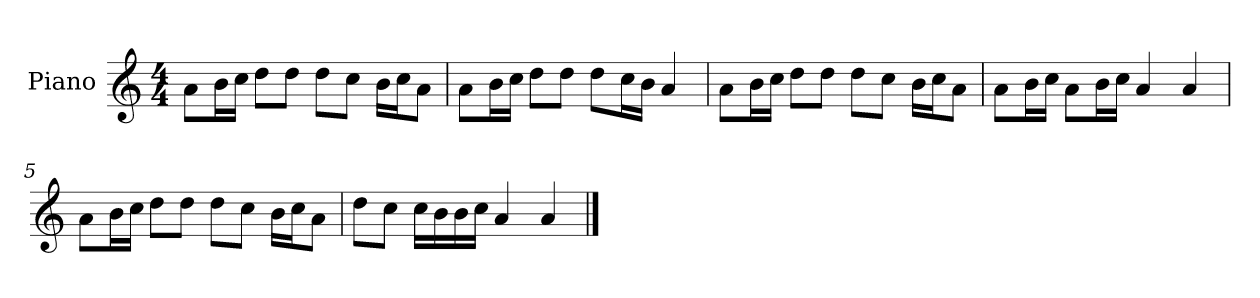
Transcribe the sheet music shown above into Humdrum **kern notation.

**kern
*part1
*staff1
*I"Piano
*I'P-no
*clefG2
*k[]
*M4/4
*MM90
=1
8a\L
16b\L
16cc\JJ
8dd\L
8dd\J
8dd\L
8cc\J
16b\LL
16cc\J
8a\J
=2
8a\L
16b\L
16cc\JJ
8dd\L
8dd\J
8dd\L
16cc\L
16b\JJ
4a/
=3
8a\L
16b\L
16cc\JJ
8dd\L
8dd\J
8dd\L
8cc\J
16b\LL
16cc\J
8a\J
=4
8a\L
16b\L
16cc\JJ
8a\L
16b\L
16cc\JJ
4a/
4a/
!!LO:LB:g=z
=5
8a\L
16b\L
16cc\JJ
8dd\L
8dd\J
8dd\L
8cc\J
16b\LL
16cc\J
8a\J
=6
8dd\L
8cc\J
16cc\LL
16b\
16b\
16cc\JJ
4a/
4a/
==
*-
